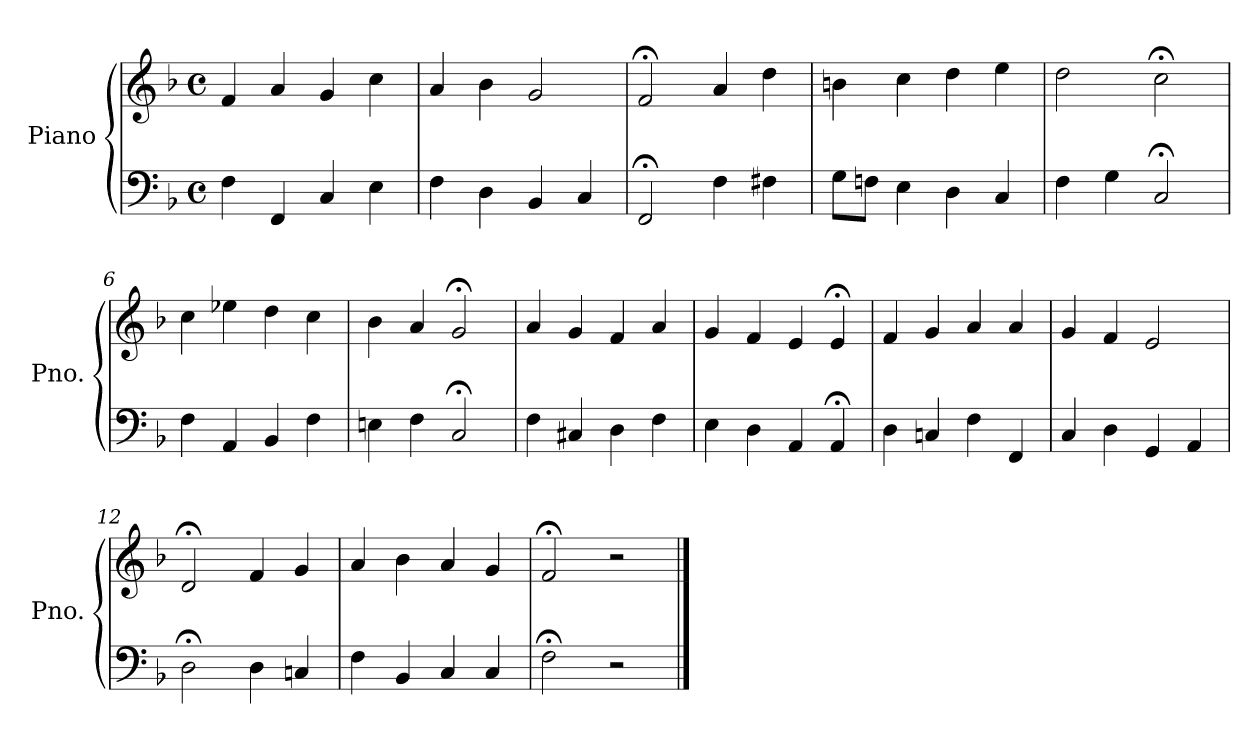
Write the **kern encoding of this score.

**kern	**kern
*part1	*part1
*staff2	*staff1
*I"Piano	*
*I'Pno.	*
*clefF4	*clefG2
*k[b-]	*k[b-]
*M4/4	*M4/4
*met(c)	*met(c)
=1	=1
4F\	4f/
4FF/	4a/
4C/	4g/
4E\	4cc\
=2	=2
4F\	4a/
4D\	4b-\
4BB-/	2g/
4C/	.
=3	=3
2FF;</	2f;</
4F\	4a/
4F#X\	4dd\
=4	=4
8G\L	4bn\
8Fn\J	.
4E\	4cc\
4D\	4dd\
4C/	4ee\
=5	=5
4F\	2dd\
4G\	.
2C;</	2cc;<\
=6	=6
4F\	4cc\
4AA/	4ee-X\
4BB-/	4dd\
4F\	4cc\
=7	=7
4En\	4b-\
4F\	4a/
2C;</	2g;</
!!LO:LB:g=z
=8	=8
4F\	4a/
4C#X/	4g/
4D\	4f/
4F\	4a/
=9	=9
4E\	4g/
4D\	4f/
4AA/	4e/
4AA;</	4e;</
=10	=10
4D\	4f/
4Cn/	4g/
4F\	4a/
4FF/	4a/
=11	=11
4C/	4g/
4D\	4f/
4GG/	2e/
4AA/	.
=12	=12
2D;<\	2d;</
4D\	4f/
4Cn/	4g/
=13	=13
4F\	4a/
4BB-/	4b-\
4C/	4a/
4C/	4g/
=14	=14
2F;<\	2f;</
2r	2r
==	==
*-	*-
